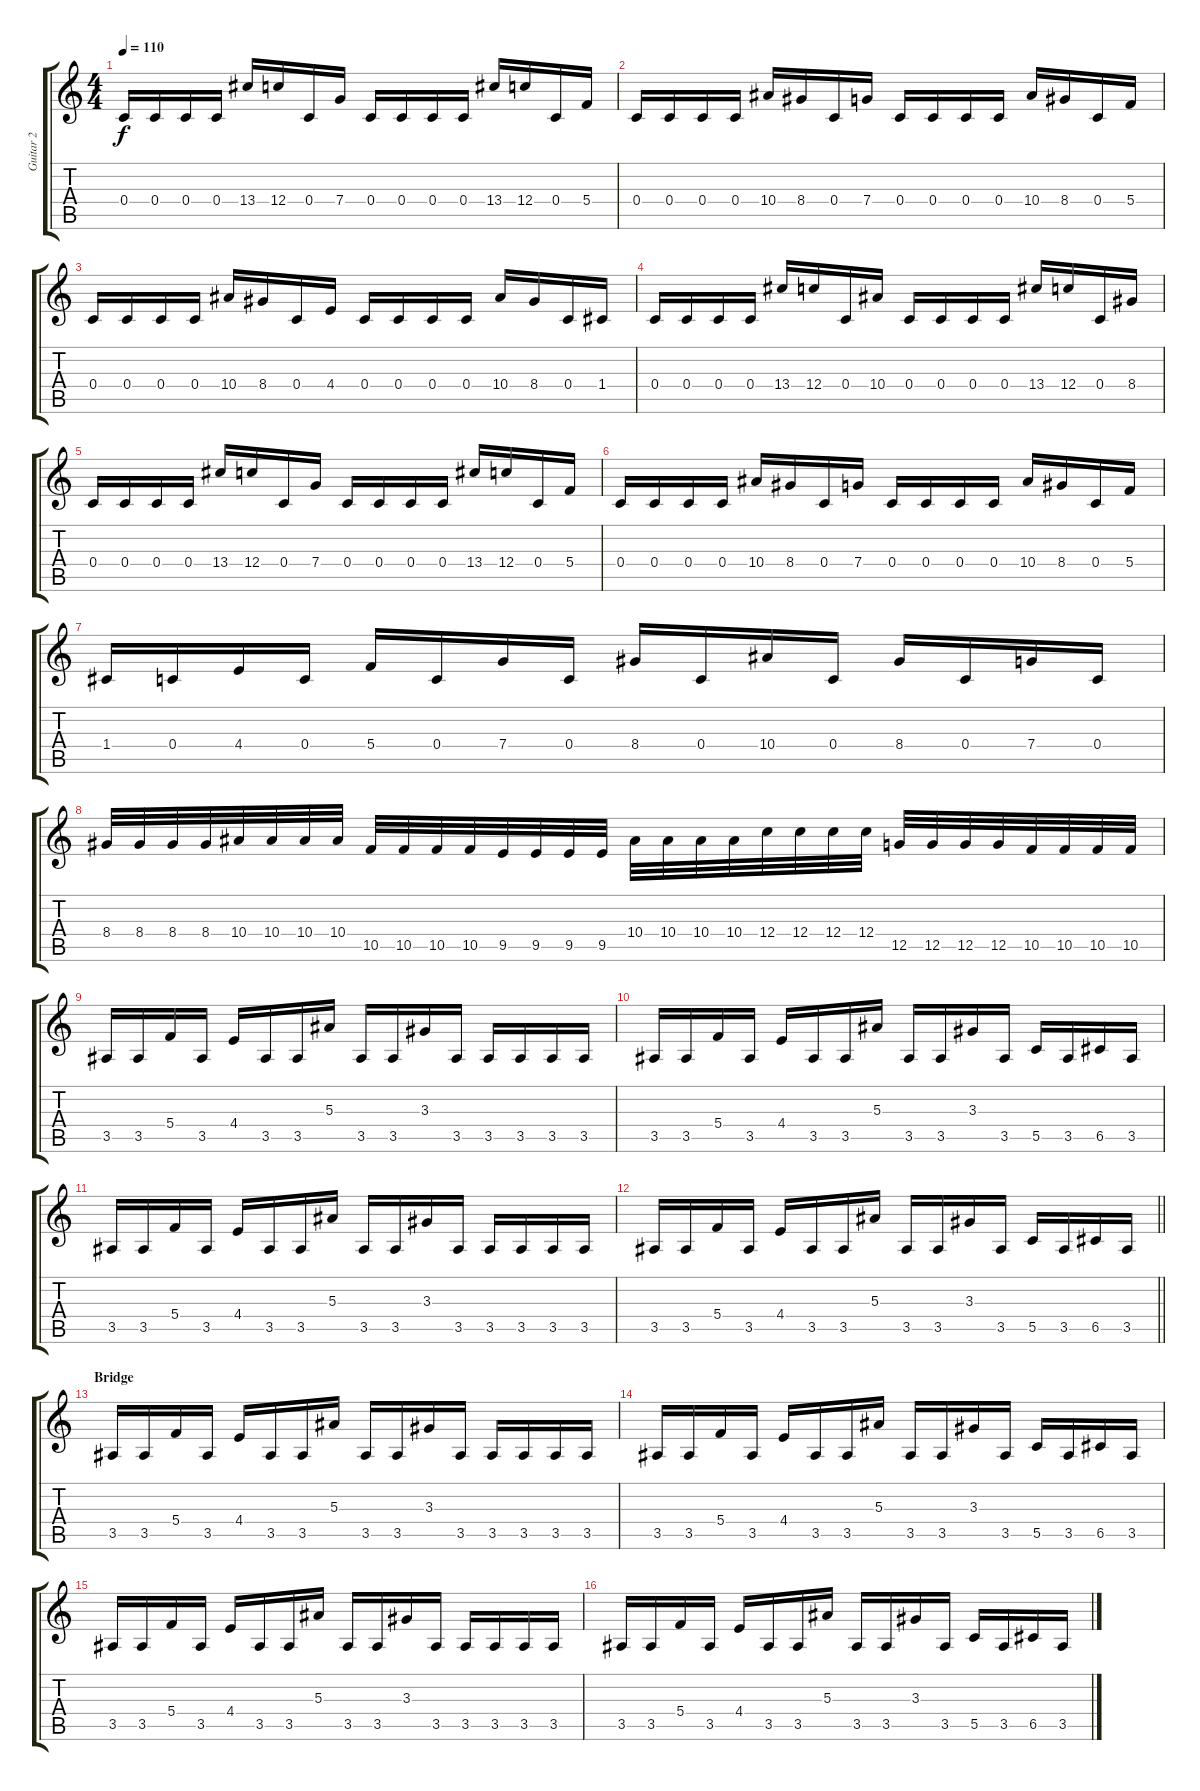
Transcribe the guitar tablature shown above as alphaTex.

\track ("Guitar 2" "Guitar 2") {instrument overdrivenguitar}
\staff {score tabs}
\tuning (D4 A3 F3 C3 G2 D2) {hide}
\ts (4 4)
\tempo 110
\clef g2
\ks c
0.4.16{dy f} 0.4.16 0.4.16 0.4.16 13.4.16 12.4.16 0.4.16 7.4.16 0.4.16 0.4.16 0.4.16 0.4.16 13.4.16 12.4.16 0.4.16 5.4.16 |
0.4.16 0.4.16 0.4.16 0.4.16 10.4.16 8.4.16 0.4.16 7.4.16 0.4.16 0.4.16 0.4.16 0.4.16 10.4.16 8.4.16 0.4.16 5.4.16 |
0.4.16 0.4.16 0.4.16 0.4.16 10.4.16 8.4.16 0.4.16 4.4.16 0.4.16 0.4.16 0.4.16 0.4.16 10.4.16 8.4.16 0.4.16 1.4.16 |
0.4.16 0.4.16 0.4.16 0.4.16 13.4.16 12.4.16 0.4.16 10.4.16 0.4.16 0.4.16 0.4.16 0.4.16 13.4.16 12.4.16 0.4.16 8.4.16 |
0.4.16 0.4.16 0.4.16 0.4.16 13.4.16 12.4.16 0.4.16 7.4.16 0.4.16 0.4.16 0.4.16 0.4.16 13.4.16 12.4.16 0.4.16 5.4.16 |
0.4.16 0.4.16 0.4.16 0.4.16 10.4.16 8.4.16 0.4.16 7.4.16 0.4.16 0.4.16 0.4.16 0.4.16 10.4.16 8.4.16 0.4.16 5.4.16 |
1.4.16 0.4.16 4.4.16 0.4.16 5.4.16 0.4.16 7.4.16 0.4.16 8.4.16 0.4.16 10.4.16 0.4.16 8.4.16 0.4.16 7.4.16 0.4.16 |
8.4.32 8.4.32 8.4.32 8.4.32 10.4.32 10.4.32 10.4.32 10.4.32 10.5.32 10.5.32 10.5.32 10.5.32 9.5.32 9.5.32 9.5.32 9.5.32 10.4.32 10.4.32 10.4.32 10.4.32 12.4.32 12.4.32 12.4.32 12.4.32 12.5.32 12.5.32 12.5.32 12.5.32 10.5.32 10.5.32 10.5.32 10.5.32 |
3.5.16 3.5.16 5.4.16 3.5.16 4.4.16 3.5.16 3.5.16 5.3.16 3.5.16 3.5.16 3.3.16 3.5.16 3.5.16 3.5.16 3.5.16 3.5.16 |
3.5.16 3.5.16 5.4.16 3.5.16 4.4.16 3.5.16 3.5.16 5.3.16 3.5.16 3.5.16 3.3.16 3.5.16 5.5.16 3.5.16 6.5.16 3.5.16 |
3.5.16 3.5.16 5.4.16 3.5.16 4.4.16 3.5.16 3.5.16 5.3.16 3.5.16 3.5.16 3.3.16 3.5.16 3.5.16 3.5.16 3.5.16 3.5.16 |
\barLineRight lightlight
3.5.16 3.5.16 5.4.16 3.5.16 4.4.16 3.5.16 3.5.16 5.3.16 3.5.16 3.5.16 3.3.16 3.5.16 5.5.16 3.5.16 6.5.16 3.5.16 |
\section ("" "Bridge")
3.5.16 3.5.16 5.4.16 3.5.16 4.4.16 3.5.16 3.5.16 5.3.16 3.5.16 3.5.16 3.3.16 3.5.16 3.5.16 3.5.16 3.5.16 3.5.16 |
3.5.16 3.5.16 5.4.16 3.5.16 4.4.16 3.5.16 3.5.16 5.3.16 3.5.16 3.5.16 3.3.16 3.5.16 5.5.16 3.5.16 6.5.16 3.5.16 |
3.5.16 3.5.16 5.4.16 3.5.16 4.4.16 3.5.16 3.5.16 5.3.16 3.5.16 3.5.16 3.3.16 3.5.16 3.5.16 3.5.16 3.5.16 3.5.16 |
3.5.16 3.5.16 5.4.16 3.5.16 4.4.16 3.5.16 3.5.16 5.3.16 3.5.16 3.5.16 3.3.16 3.5.16 5.5.16 3.5.16 6.5.16 3.5.16
